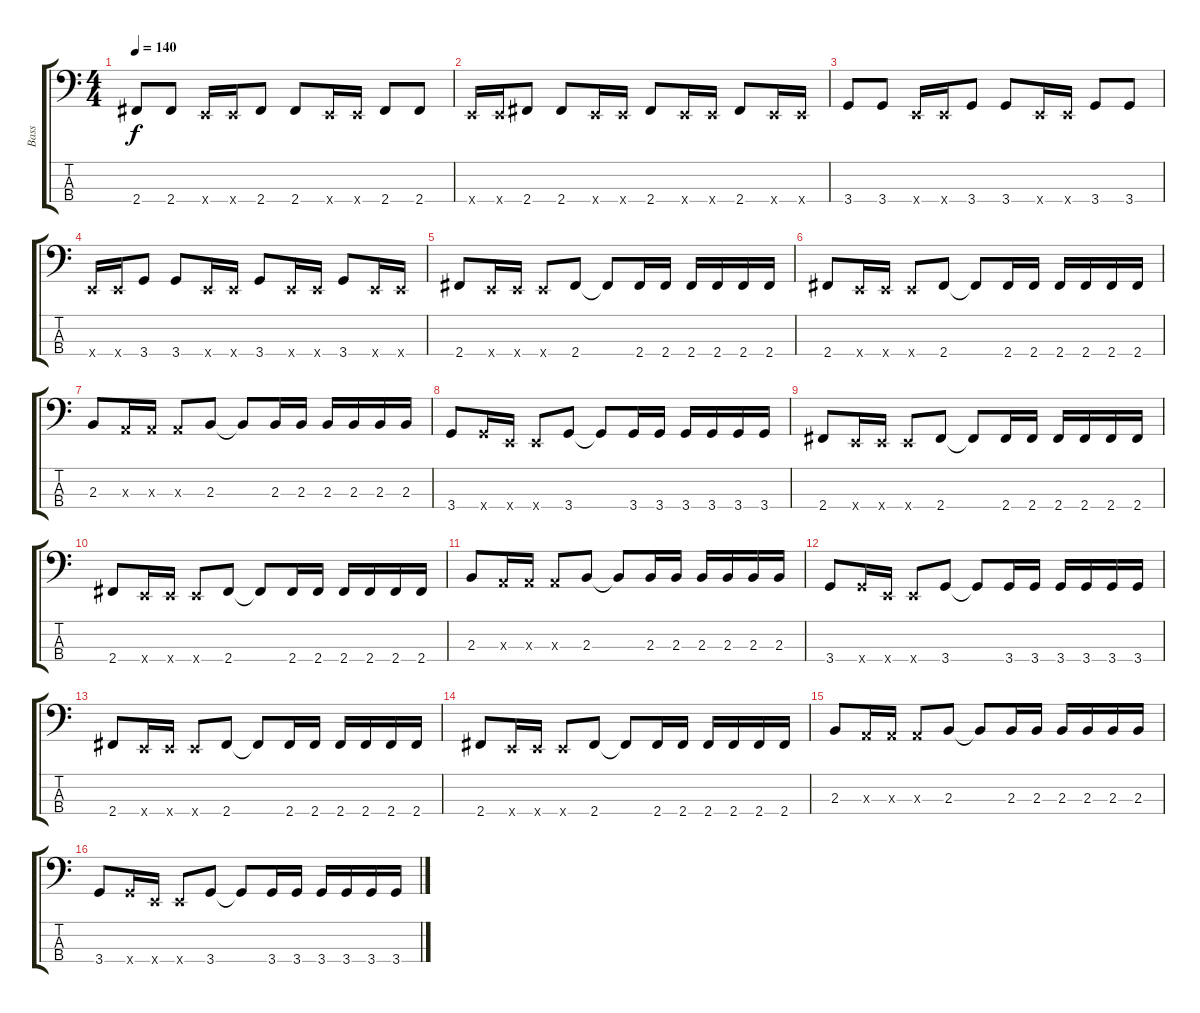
\track ("Bass" "Bass") {instrument electricbassfinger}
\staff {score tabs}
\tuning (G2 D2 A1 E1) {hide}
\ts (4 4)
\tempo 140
\clef f4
\ks c
2.4.8{dy f} 2.4.8 0.4{x}.16 0.4{x}.16 2.4.8 2.4.8 0.4{x}.16 0.4{x}.16 2.4.8 2.4.8 |
0.4{x}.16 0.4{x}.16 2.4.8 2.4.8 0.4{x}.16 0.4{x}.16 2.4.8 0.4{x}.16 0.4{x}.16 2.4.8 0.4{x}.16 0.4{x}.16 |
3.4.8 3.4.8 0.4{x}.16 0.4{x}.16 3.4.8 3.4.8 0.4{x}.16 0.4{x}.16 3.4.8 3.4.8 |
0.4{x}.16 0.4{x}.16 3.4.8 3.4.8 0.4{x}.16 0.4{x}.16 3.4.8 0.4{x}.16 0.4{x}.16 3.4.8 0.4{x}.16 0.4{x}.16 |
2.4.8 0.4{x}.16 0.4{x}.16 0.4{x}.8 2.4.8 2.4{t}.8 2.4.16 2.4.16 2.4.16 2.4.16 2.4.16 2.4.16 |
2.4.8 0.4{x}.16 0.4{x}.16 0.4{x}.8 2.4.8 2.4{t}.8 2.4.16 2.4.16 2.4.16 2.4.16 2.4.16 2.4.16 |
2.3.8 0.3{x}.16 0.3{x}.16 0.3{x}.8 2.3.8 2.3{t}.8 2.3.16 2.3.16 2.3.16 2.3.16 2.3.16 2.3.16 |
3.4.8 3.4{x}.16 0.4{x}.16 0.4{x}.8 3.4.8 3.4{t}.8 3.4.16 3.4.16 3.4.16 3.4.16 3.4.16 3.4.16 |
2.4.8 0.4{x}.16 0.4{x}.16 0.4{x}.8 2.4.8 2.4{t}.8 2.4.16 2.4.16 2.4.16 2.4.16 2.4.16 2.4.16 |
2.4.8 0.4{x}.16 0.4{x}.16 0.4{x}.8 2.4.8 2.4{t}.8 2.4.16 2.4.16 2.4.16 2.4.16 2.4.16 2.4.16 |
2.3.8 0.3{x}.16 0.3{x}.16 0.3{x}.8 2.3.8 2.3{t}.8 2.3.16 2.3.16 2.3.16 2.3.16 2.3.16 2.3.16 |
3.4.8 3.4{x}.16 0.4{x}.16 0.4{x}.8 3.4.8 3.4{t}.8 3.4.16 3.4.16 3.4.16 3.4.16 3.4.16 3.4.16 |
2.4.8 0.4{x}.16 0.4{x}.16 0.4{x}.8 2.4.8 2.4{t}.8 2.4.16 2.4.16 2.4.16 2.4.16 2.4.16 2.4.16 |
2.4.8 0.4{x}.16 0.4{x}.16 0.4{x}.8 2.4.8 2.4{t}.8 2.4.16 2.4.16 2.4.16 2.4.16 2.4.16 2.4.16 |
2.3.8 0.3{x}.16 0.3{x}.16 0.3{x}.8 2.3.8 2.3{t}.8 2.3.16 2.3.16 2.3.16 2.3.16 2.3.16 2.3.16 |
3.4.8 3.4{x}.16 0.4{x}.16 0.4{x}.8 3.4.8 3.4{t}.8 3.4.16 3.4.16 3.4.16 3.4.16 3.4.16 3.4.16
